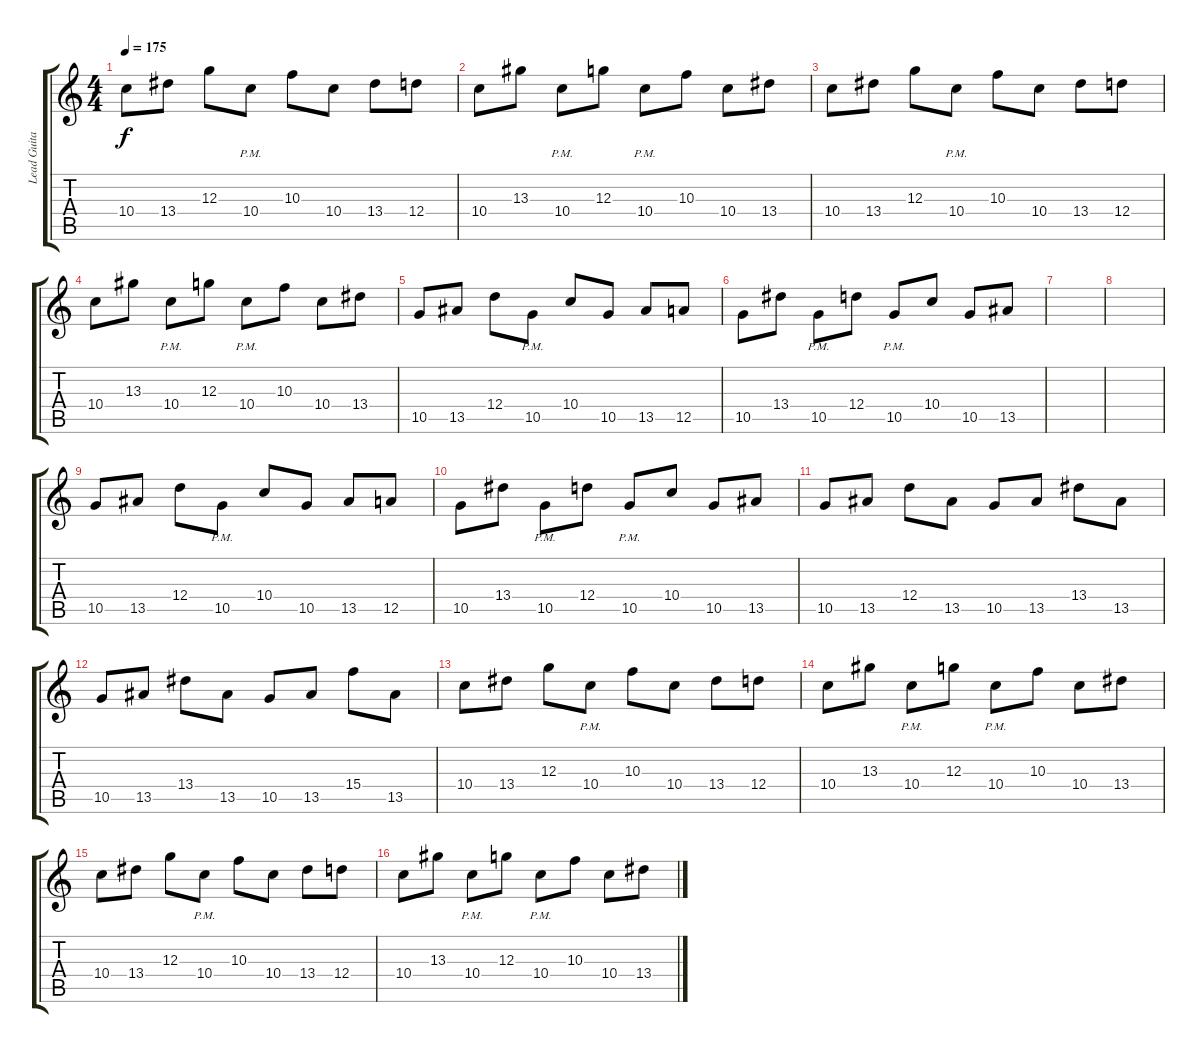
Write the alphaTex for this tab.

\track ("Lead Guitar" "Lead Guita") {instrument overdrivenguitar}
\staff {score tabs}
\tuning (E4 B3 G3 D3 A2 D2) {hide}
\ts (4 4)
\tempo 175
\clef g2
\ks c
10.4.8{dy f} 13.4.8 12.3.8 10.4{pm}.8 10.3.8 10.4.8 13.4.8 12.4.8 |
10.4.8 13.3.8 10.4{pm}.8 12.3.8 10.4{pm}.8 10.3.8 10.4.8 13.4.8 |
10.4.8 13.4.8 12.3.8 10.4{pm}.8 10.3.8 10.4.8 13.4.8 12.4.8 |
10.4.8 13.3.8 10.4{pm}.8 12.3.8 10.4{pm}.8 10.3.8 10.4.8 13.4.8 |
10.5.8 13.5.8 12.4.8 10.5{pm}.8 10.4.8 10.5.8 13.5.8 12.5.8 |
10.5.8 13.4.8 10.5{pm}.8 12.4.8 10.5{pm}.8 10.4.8 10.5.8 13.5.8 |
|
|
10.5.8 13.5.8 12.4.8 10.5{pm}.8 10.4.8 10.5.8 13.5.8 12.5.8 |
10.5.8 13.4.8 10.5{pm}.8 12.4.8 10.5{pm}.8 10.4.8 10.5.8 13.5.8 |
10.5.8 13.5.8 12.4.8 13.5.8 10.5.8 13.5.8 13.4.8 13.5.8 |
10.5.8 13.5.8 13.4.8 13.5.8 10.5.8 13.5.8 15.4.8 13.5.8 |
10.4.8 13.4.8 12.3.8 10.4{pm}.8 10.3.8 10.4.8 13.4.8 12.4.8 |
10.4.8 13.3.8 10.4{pm}.8 12.3.8 10.4{pm}.8 10.3.8 10.4.8 13.4.8 |
10.4.8 13.4.8 12.3.8 10.4{pm}.8 10.3.8 10.4.8 13.4.8 12.4.8 |
10.4.8 13.3.8 10.4{pm}.8 12.3.8 10.4{pm}.8 10.3.8 10.4.8 13.4.8
